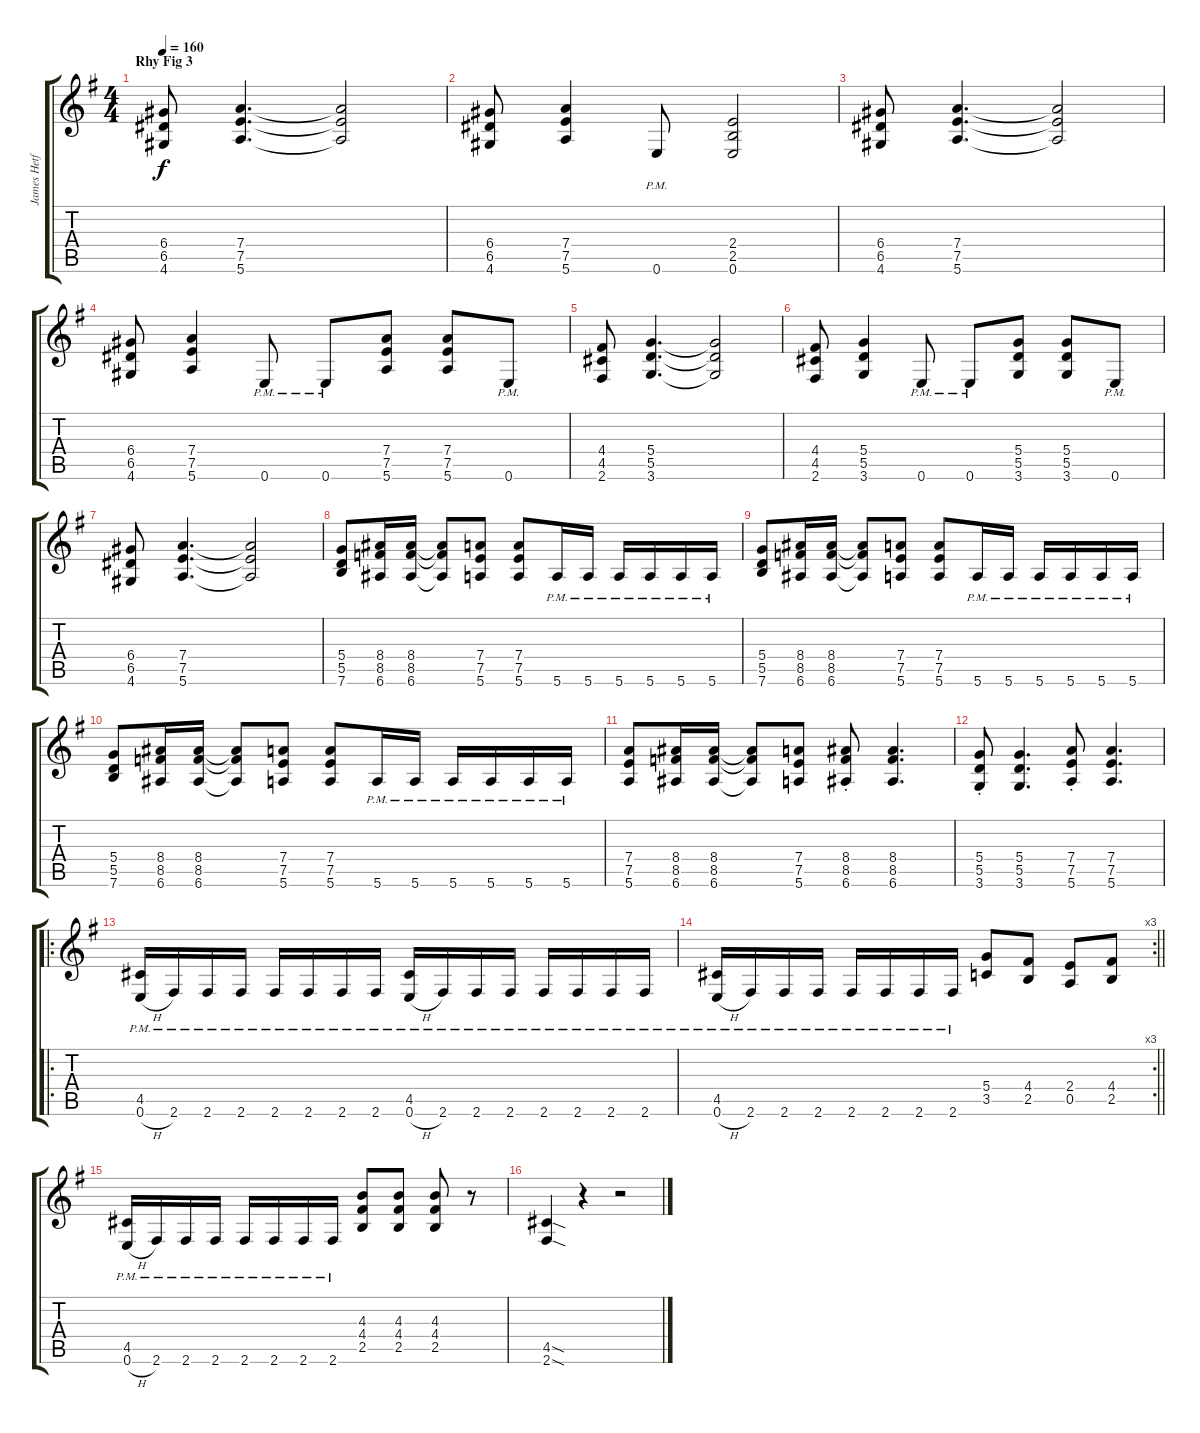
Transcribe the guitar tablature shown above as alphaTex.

\track ("James Hetfield" "James Hetf") {instrument distortionguitar}
\staff {score tabs}
\tuning (E4 B3 G3 D3 A2 E2) {hide}
\ts (4 4)
\section ("" "Rhy Fig 3")
\tempo 160
\clef g2
\ks g
(6.4 6.5 4.6).8{dy f} (7.4 7.5 5.6).4{d} (7.4{t} 7.5{t} 5.6{t}).2 |
(6.4 6.5 4.6).8 (7.4 7.5 5.6).4 0.6{pm}.8 (2.4 2.5 0.6).2 |
(6.4 6.5 4.6).8 (7.4 7.5 5.6).4{d} (7.4{t} 7.5{t} 5.6{t}).2 |
(6.4 6.5 4.6).8 (7.4 7.5 5.6).4 0.6{pm}.8 0.6{pm}.8 (7.4 7.5 5.6).8 (7.4 7.5 5.6).8 0.6{pm}.8 |
(4.4 4.5 2.6).8 (5.4 5.5 3.6).4{d} (5.4{t} 5.5{t} 3.6{t}).2 |
(4.4 4.5 2.6).8 (5.4 5.5 3.6).4 0.6{pm}.8 0.6{pm}.8 (5.4 5.5 3.6).8 (5.4 5.5 3.6).8 0.6{pm}.8 |
(6.4 6.5 4.6).8 (7.4 7.5 5.6).4{d} (7.4{t} 7.5{t} 5.6{t}).2 |
(5.4 5.5 7.6).8 (8.4 8.5 6.6).16 (8.4 8.5 6.6).16 (8.4{t} 8.5{t} 6.6{t}).8 (7.4 7.5 5.6).8 (7.4 7.5 5.6).8 5.6{pm}.16 5.6{pm}.16 5.6{pm}.16 5.6{pm}.16 5.6{pm}.16 5.6{pm}.16 |
(5.4 5.5 7.6).8 (8.4 8.5 6.6).16 (8.4 8.5 6.6).16 (8.4{t} 8.5{t} 6.6{t}).8 (7.4 7.5 5.6).8 (7.4 7.5 5.6).8 5.6{pm}.16 5.6{pm}.16 5.6{pm}.16 5.6{pm}.16 5.6{pm}.16 5.6{pm}.16 |
(5.4 5.5 7.6).8 (8.4 8.5 6.6).16 (8.4 8.5 6.6).16 (8.4{t} 8.5{t} 6.6{t}).8 (7.4 7.5 5.6).8 (7.4 7.5 5.6).8 5.6{pm}.16 5.6{pm}.16 5.6{pm}.16 5.6{pm}.16 5.6{pm}.16 5.6{pm}.16 |
(7.4 7.5 5.6).8 (8.4 8.5 6.6).16 (8.4 8.5 6.6).16 (8.4{t} 8.5{t} 6.6{t}).8 (7.4 7.5 5.6).8 (8.4{st} 8.5{st} 6.6{st}).8 (8.4 8.5 6.6).4{d} |
(5.4{st} 5.5{st} 3.6{st}).8 (5.4 5.5 3.6).4{d} (7.4{st} 7.5{st} 5.6{st}).8 (7.4 7.5 5.6).4{d} |
\ro
(4.5{pm} 0.6{h pm}).16 2.6{pm}.16 2.6{pm}.16 2.6{pm}.16 2.6{pm}.16 2.6{pm}.16 2.6{pm}.16 2.6{pm}.16 (4.5{pm} 0.6{h pm}).16 2.6{pm}.16 2.6{pm}.16 2.6{pm}.16 2.6{pm}.16 2.6{pm}.16 2.6{pm}.16 2.6{pm}.16 |
\rc 3
\barLineRight lightlight
(4.5{pm} 0.6{h pm}).16 2.6{pm}.16 2.6{pm}.16 2.6{pm}.16 2.6{pm}.16 2.6{pm}.16 2.6{pm}.16 2.6{pm}.16 (5.4 3.5).8 (4.4 2.5).8 (2.4 0.5).8 (4.4 2.5).8 |
(4.5{pm} 0.6{h pm}).16 2.6{pm}.16 2.6{pm}.16 2.6{pm}.16 2.6{pm}.16 2.6{pm}.16 2.6{pm}.16 2.6{pm}.16 (4.3 4.4 2.5).8 (4.3 4.4 2.5).8 (4.3 4.4 2.5).8 r.8 |
(4.5{sod} 2.6{sod}).4 r.4 r.2
